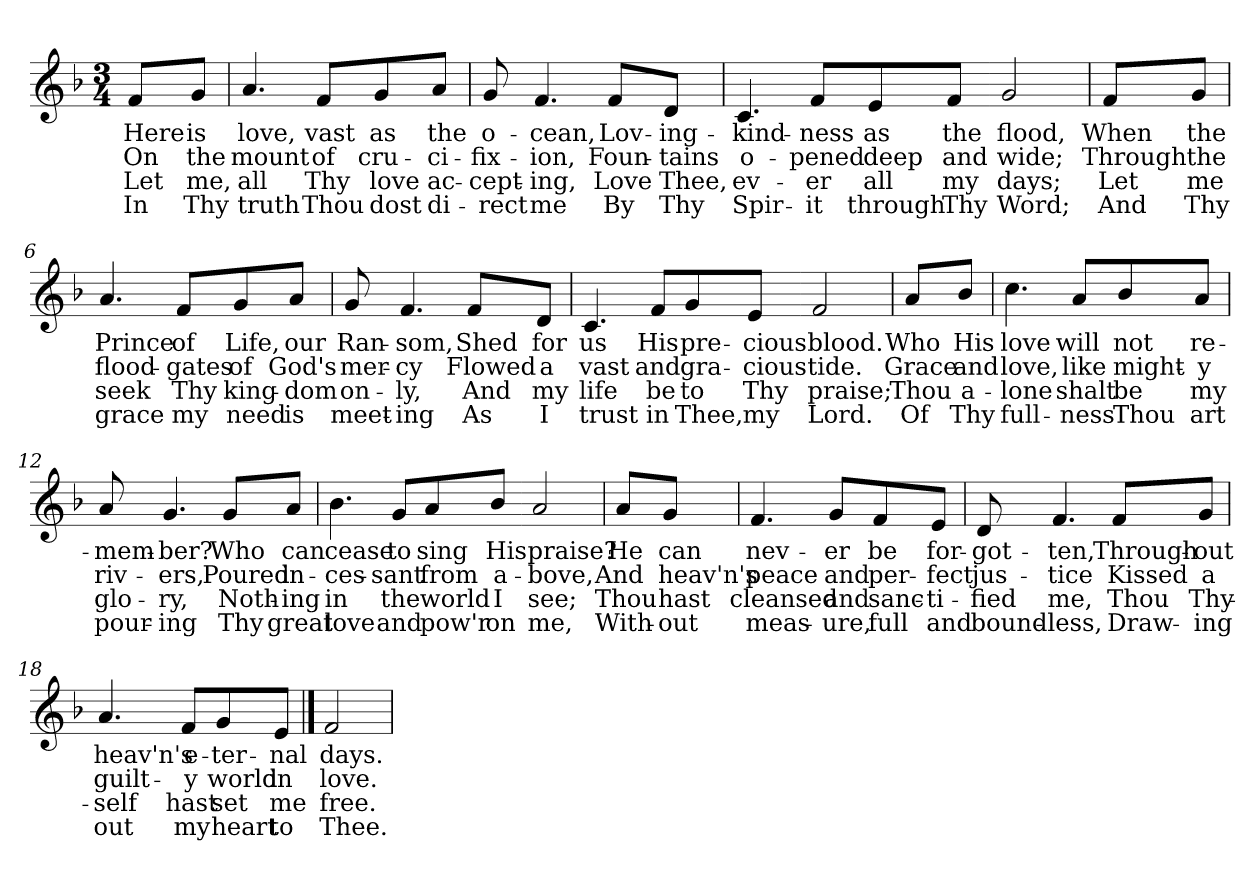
**kern	**text	**text	**text	**text
*part1	*part1	*part1	*part1	*part1
*staff1	*staff1	*staff1	*staff1	*staff1
*clefG2	*	*	*	*
*k[b-]	*	*	*	*
*F:	*	*	*	*
*M3/4	*	*	*	*
=	=	=	=	=
8f/L	Here	On	Let	In
8g/J	is	the	me,	Thy
=1	=1	=1	=1	=1
4.a/	love,	mount	all	truth
8f/L	vast	of	Thy	Thou
8g/	as	cru-	love	dost
8a/J	the	-ci-	ac-	di-
=2	=2	=2	=2	=2
8g/	o-	-fix-	-cept-	-rect
4.f/	-cean,	-ion,	-ing,	me
8f/L	Lov-	Foun-	Love	By
8d/J	-ing-	-tains	Thee,	Thy
=3	=3	=3	=3	=3
4.c/	-kind-	o-	ev-	Spir-
8f/L	-ness	-pened	-er	-it
8e/	as	deep	all	through
8f/J	the	and	my	Thy
=4-	=4-	=4-	=4-	=4-
2g/	flood,	wide;	days;	Word;
!!LO:LB:g=z
=5	=5	=5	=5	=5
8f/L	When	Through	Let	And
8g/J	the	the	me	Thy
=6	=6	=6	=6	=6
4.a/	Prince	flood-	seek	grace
8f/L	of	-gates	Thy	my
8g/	Life,	of	king-	need
8a/J	our	God's	-dom	is
=7	=7	=7	=7	=7
8g/	Ran-	mer-	on-	meet-
4.f/	-som,	-cy	-ly,	-ing
8f/L	Shed	Flowed	And	As
8d/J	for	a	my	I
=8	=8	=8	=8	=8
4.c/	us	vast	life	trust
8f/L	His	and	be	in
8g/	pre-	gra-	to	Thee,
8e/J	-cious	-cious	Thy	my
=9-	=9-	=9-	=9-	=9-
2f/	blood.	tide.	praise;	Lord.
!!LO:LB:g=z
=10	=10	=10	=10	=10
8a/L	Who	Grace	Thou	Of
8b-/J	His	and	a-	Thy
=11	=11	=11	=11	=11
4.cc\	love	love,	-lone	full-
8a/L	will	like	shalt	-ness
8b-/	not	might-	be	Thou
8a/J	re-	-y	my	art
=12	=12	=12	=12	=12
8a/	-mem-	riv-	glo-	pour-
4.g/	-ber?	-ers,	-ry,	-ing
8g/L	Who	Poured	Noth-	Thy
8a/J	can	in-	-ing	great
=13	=13	=13	=13	=13
4.b-\	cease	-ces-	in	love
8g/L	to	-sant	the	and
8a/	sing	from	world	pow'r
8b-/J	His	a-	I	on
=14-	=14-	=14-	=14-	=14-
2a/	praise?	-bove,	see;	me,
!!LO:LB:g=z
=15	=15	=15	=15	=15
8a/L	He	And	Thou	With-
8g/J	can	heav'n's	hast	-out
=16	=16	=16	=16	=16
4.f/	nev-	peace	cleansed	meas-
8g/L	-er	and	and	-ure,
8f/	be	per-	sanc-	full
8e/J	for-	-fect	-ti-	and
=17	=17	=17	=17	=17
8d/	-got-	jus-	-fied	bound-
4.f/	-ten,	-tice	me,	-less,
8f/L	Through-	Kissed	Thou	Draw-
8g/J	-out	a	Thy-	-ing
=18	=18	=18	=18	=18
4.a/	heav'n's	guilt-	-self	out
8f/L	e-	-y	hast	my
8g/	-ter-	world	set	heart
8e/J	-nal	in	me	to
==19	==19	==19	==19	==19
2f/	days.	love.	free.	Thee.
=	=	=	=	=
*-	*-	*-	*-	*-
